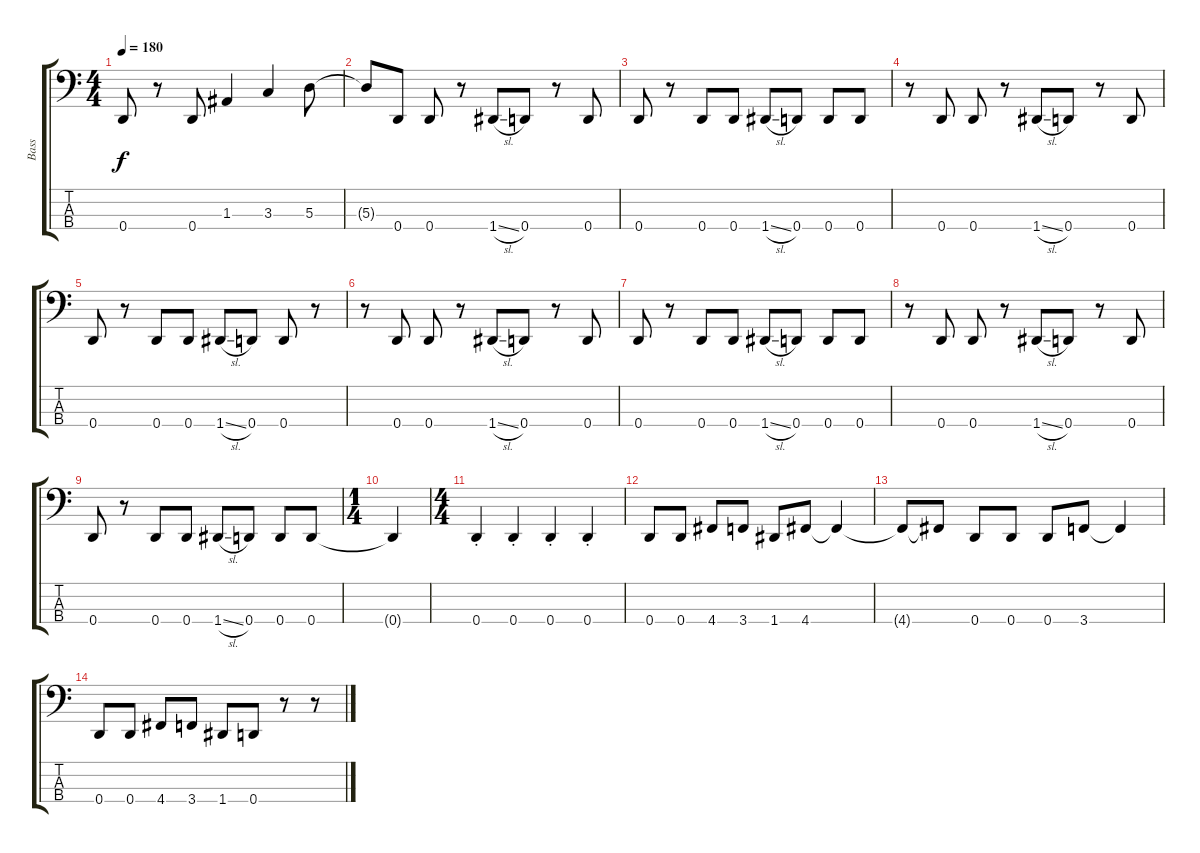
\track ("Bass" "Bass") {instrument electricbasspick}
\staff {score tabs}
\tuning (G2 D2 A1 D1) {hide}
\ts (4 4)
\tempo 180
\clef f4
\ks c
0.4.8{dy f} r.8 0.4.8 1.3.4 3.3.4 5.3.8 |
5.3{t}.8 0.4.8 0.4.8 r.8 1.4{sl}.8 0.4.8 r.8 0.4.8 |
0.4.8 r.8 0.4.8 0.4.8 1.4{sl}.8 0.4.8 0.4.8 0.4.8 |
r.8 0.4.8 0.4.8 r.8 1.4{sl}.8 0.4.8 r.8 0.4.8 |
0.4.8 r.8 0.4.8 0.4.8 1.4{sl}.8 0.4.8 0.4.8 r.8 |
r.8 0.4.8 0.4.8 r.8 1.4{sl}.8 0.4.8 r.8 0.4.8 |
0.4.8 r.8 0.4.8 0.4.8 1.4{sl}.8 0.4.8 0.4.8 0.4.8 |
r.8 0.4.8 0.4.8 r.8 1.4{sl}.8 0.4.8 r.8 0.4.8 |
0.4.8 r.8 0.4.8 0.4.8 1.4{sl}.8 0.4.8 0.4.8 0.4.8 |
\ts (1 4)
0.4{t}.4 |
\ts (4 4)
0.4{st}.4 0.4{st}.4 0.4{st}.4 0.4{st}.4 |
0.4.8 0.4.8 4.4.8 3.4.8 1.4.8 4.4.8 4.4{t}.4 |
4.4{t}.8 4.4{t}.8 0.4.8 0.4.8 0.4.8 3.4.8 3.4{t}.4 |
0.4.8 0.4.8 4.4.8 3.4.8 1.4.8 0.4.8 r.8 r.8
